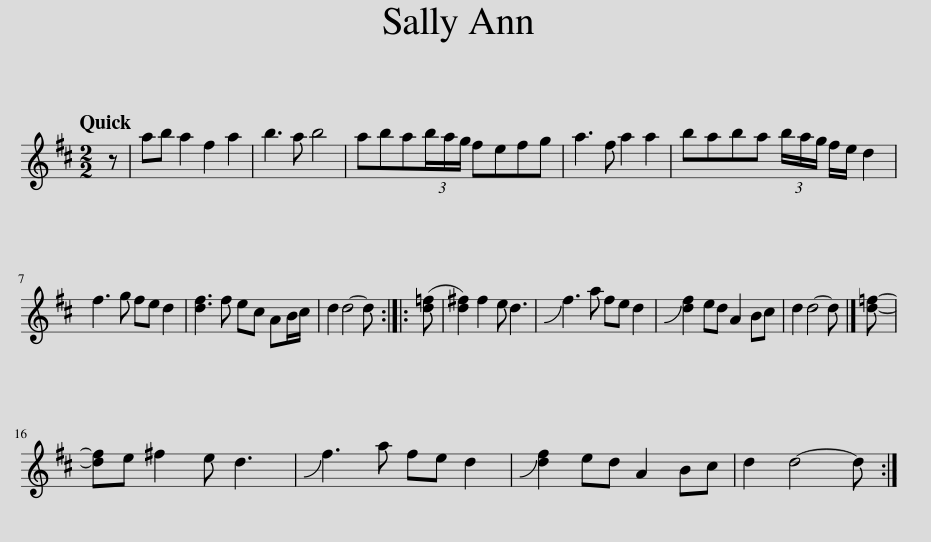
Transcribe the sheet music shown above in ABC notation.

X:1
L:1/8
Q:1/4=120
M:2/2
I:linebreak $
K:D
V:1 treble
V:1
 z | ab a2 f2 a2 | b3 a b4 | aba(3b/a/g/ fefg | a3 f a2 a2 | %5
 baba (3b/a/g/ f/e/ d2 |$ f3 g fe d2 | [df]3 f ec AB/c/ | d2 d4- d :: ([d=f] | %10
 [d^f]2) f2 e d3 | !slide!f3 a fe d2 | !slide![df]2 ed A2 Bc | d2 d4- d |] [d=f]- |$ %15
 [df]e ^f2 e d3 | !slide!f3 a fe d2 | !slide![df]2 ed A2 Bc | d2 d4- d :| %19
